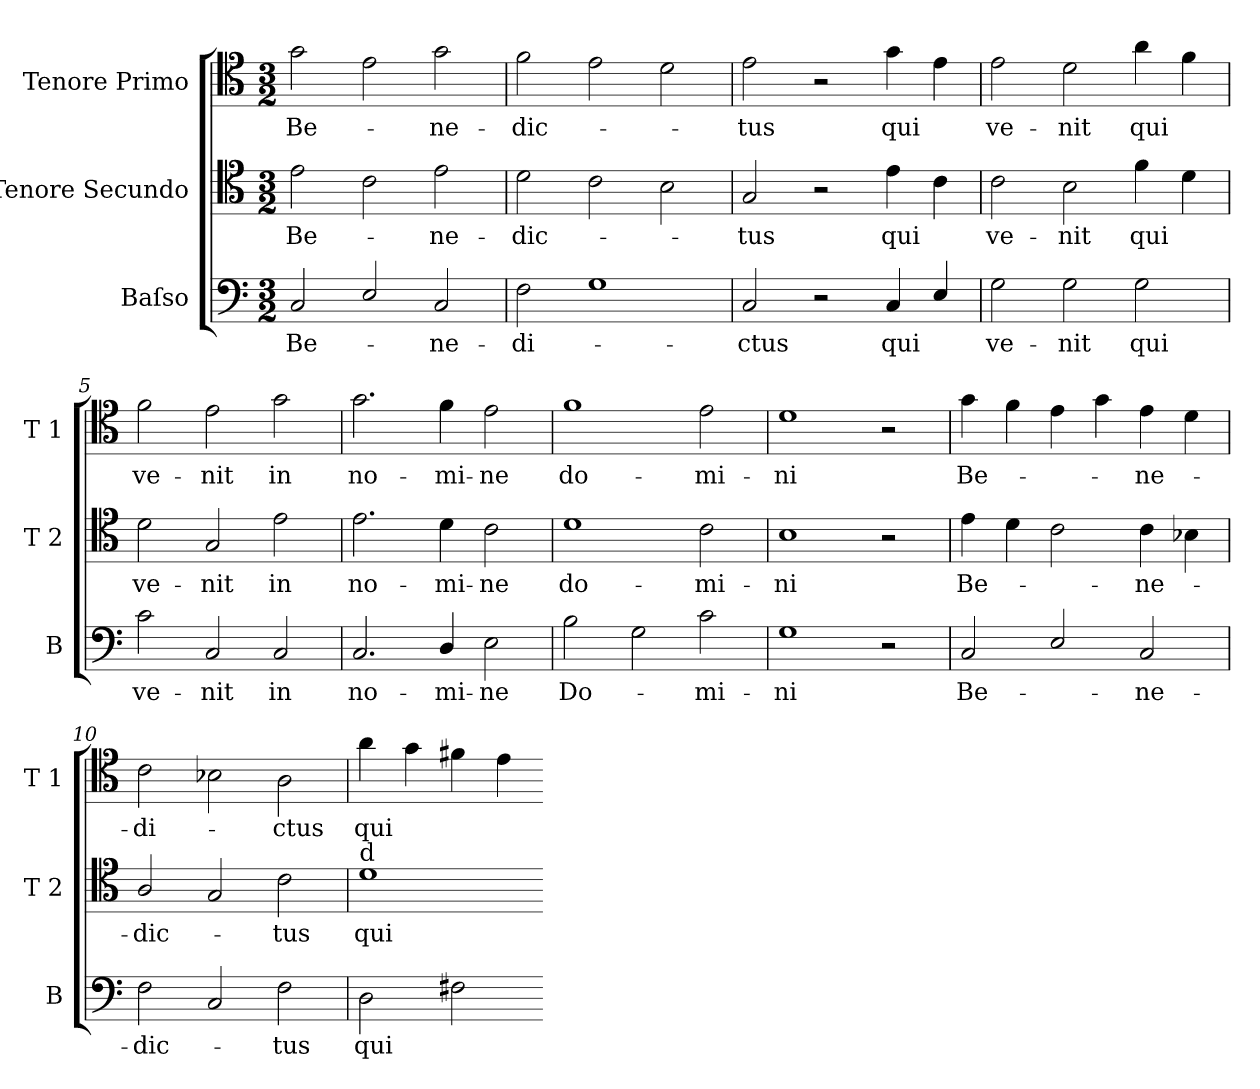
**kern	**text	**kern	**text	**kern	**text
*part3	*part3	*part2	*part2	*part1	*part1
*staff3	*staff3	*staff2	*staff2	*staff1	*staff1
*I"Baſso	*	*I"Tenore Secundo	*	*I"Tenore Primo	*
*I'B	*	*I'T 2	*	*I'T 1	*
*clefF4	*	*clefC4	*	*clefC4	*
*k[]	*	*k[]	*	*k[]	*
*C:	*	*C:	*	*C:	*
*M3/2	*	*M3/2	*	*M3/2	*
=1	=1	=1	=1	=1	=1
2C/	Be-	2e\	Be-	2g\	Be-
2E/	.	2c\	.	2e\	.
2C/	-ne-	2e\	-ne-	2g\	-ne-
=2	=2	=2	=2	=2	=2
2F\	-di-	2d\	-dic-	2f\	-dic-
1G	.	2c\	.	2e\	.
.	.	2B\	.	2d\	.
=3	=3	=3	=3	=3	=3
2C/	-ctus	2G/	-tus	2e\	-tus
2r	.	2r	.	2r	.
4C/	qui	4e\	qui	4g\	qui
4E/	.	4c\	.	4e\	.
=4	=4	=4	=4	=4	=4
2G\	ve-	2c\	ve-	2e\	ve-
2G\	-nit	2B\	-nit	2d\	-nit
2G\	qui	4f\	qui	4a\	qui
.	.	4d\	.	4f\	.
=5	=5	=5	=5	=5	=5
2c\	ve-	2d\	ve-	2f\	ve-
2C/	-nit	2G/	-nit	2e\	-nit
2C/	in	2e\	in	2g\	in
=6	=6	=6	=6	=6	=6
2.C/	no-	2.e\	no-	2.g\	no-
4D/	-mi-	4d\	-mi-	4f\	-mi-
2E\	-ne	2c\	-ne	2e\	-ne
=7	=7	=7	=7	=7	=7
2B\	Do-	1d	do-	1f	do-
2G\	.	.	.	.	.
2c\	-mi-	2c\	-mi-	2e\	-mi-
=8	=8	=8	=8	=8	=8
1G	-ni	1B	-ni	1d	-ni
2r	.	2r	.	2r	.
=9	=9	=9	=9	=9	=9
2C/	Be-	4e\	Be-	4g\	Be-
.	.	4d\	.	4f\	.
2E/	.	2c\	.	4e\	.
.	.	.	.	4g\	.
2C/	-ne-	4c\	-ne-	4e\	-ne-
.	.	4B-X\	.	4d\	.
=10	=10	=10	=10	=10	=10
2F\	-dic-	2A/	-dic-	2c\	-di-
2C/	.	2G/	.	2B-X\	.
2F\	-tus	2c\	-tus	2A\	-ctus
=11	=11	=11	=11	=11	=11
!	!	!LO:TX:a:t=d	!	!	!
2D\	qui	1d	qui	4a\	qui
.	.	.	.	4g\	.
2F#X\	.	.	.	4f#X\	.
.	.	.	.	4e\	.
=-	=-	=-	=-	=-	=-
*-	*-	*-	*-	*-	*-
